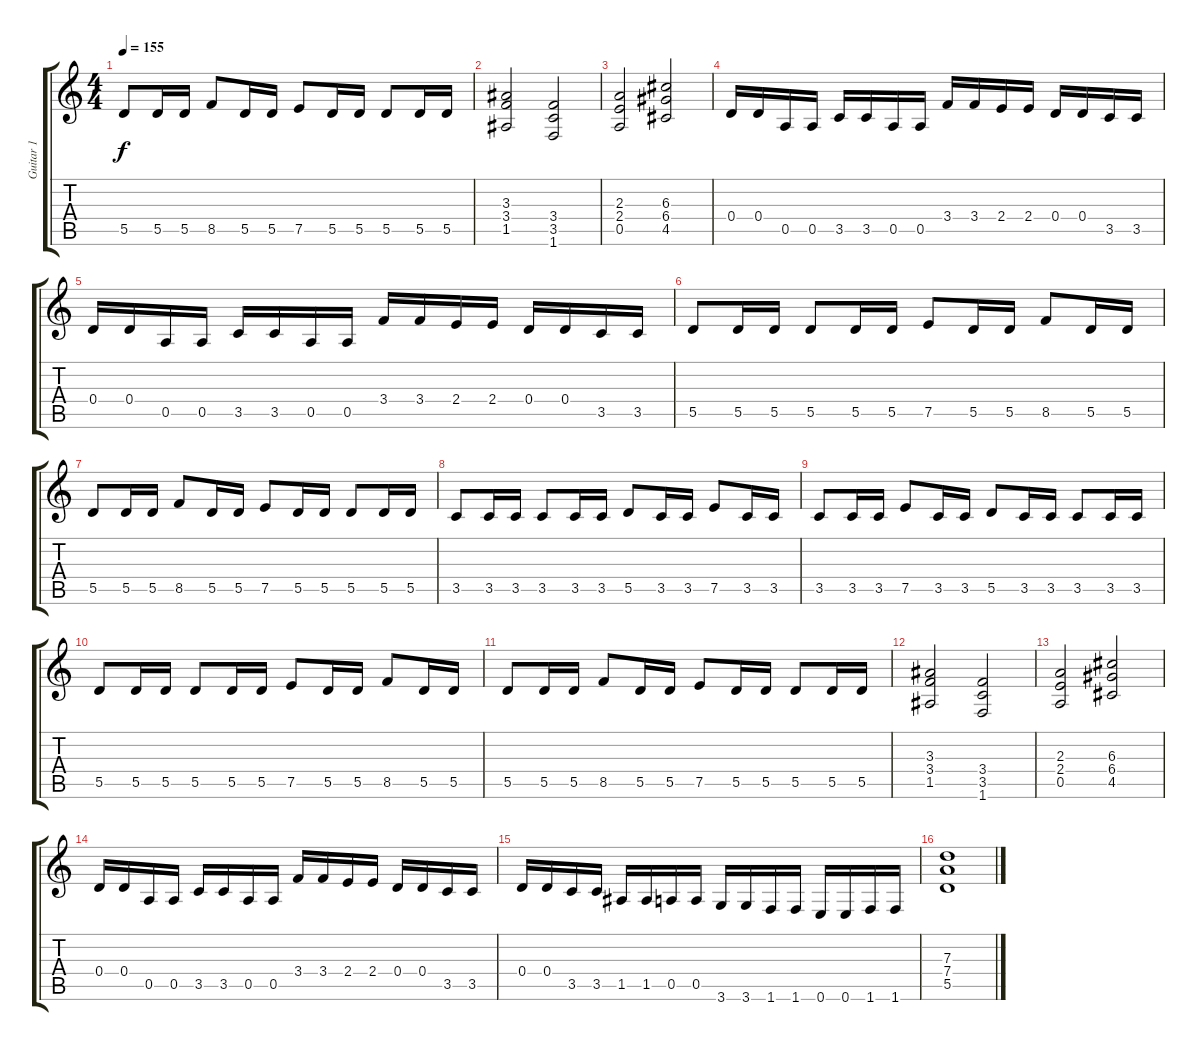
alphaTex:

\track ("Guitar 1" "Guitar 1") {instrument distortionguitar}
\staff {score tabs}
\tuning (E4 B3 G3 D3 A2 E2) {hide}
\ts (4 4)
\tempo 155
\clef g2
\ks c
5.5.8{dy f} 5.5.16 5.5.16 8.5.8 5.5.16 5.5.16 7.5.8 5.5.16 5.5.16 5.5.8 5.5.16 5.5.16 |
(3.3 3.4 1.5).2 (3.4 3.5 1.6).2 |
(2.3 2.4 0.5).2 (6.3 6.4 4.5).2 |
0.4.16 0.4.16 0.5.16 0.5.16 3.5.16 3.5.16 0.5.16 0.5.16 3.4.16 3.4.16 2.4.16 2.4.16 0.4.16 0.4.16 3.5.16 3.5.16 |
0.4.16 0.4.16 0.5.16 0.5.16 3.5.16 3.5.16 0.5.16 0.5.16 3.4.16 3.4.16 2.4.16 2.4.16 0.4.16 0.4.16 3.5.16 3.5.16 |
5.5.8 5.5.16 5.5.16 5.5.8 5.5.16 5.5.16 7.5.8 5.5.16 5.5.16 8.5.8 5.5.16 5.5.16 |
5.5.8 5.5.16 5.5.16 8.5.8 5.5.16 5.5.16 7.5.8 5.5.16 5.5.16 5.5.8 5.5.16 5.5.16 |
3.5.8 3.5.16 3.5.16 3.5.8 3.5.16 3.5.16 5.5.8 3.5.16 3.5.16 7.5.8 3.5.16 3.5.16 |
3.5.8 3.5.16 3.5.16 7.5.8 3.5.16 3.5.16 5.5.8 3.5.16 3.5.16 3.5.8 3.5.16 3.5.16 |
5.5.8 5.5.16 5.5.16 5.5.8 5.5.16 5.5.16 7.5.8 5.5.16 5.5.16 8.5.8 5.5.16 5.5.16 |
5.5.8 5.5.16 5.5.16 8.5.8 5.5.16 5.5.16 7.5.8 5.5.16 5.5.16 5.5.8 5.5.16 5.5.16 |
(3.3 3.4 1.5).2 (3.4 3.5 1.6).2 |
(2.3 2.4 0.5).2 (6.3 6.4 4.5).2 |
0.4.16 0.4.16 0.5.16 0.5.16 3.5.16 3.5.16 0.5.16 0.5.16 3.4.16 3.4.16 2.4.16 2.4.16 0.4.16 0.4.16 3.5.16 3.5.16 |
0.4.16 0.4.16 3.5.16 3.5.16 1.5.16 1.5.16 0.5.16 0.5.16 3.6.16 3.6.16 1.6.16 1.6.16 0.6.16 0.6.16 1.6.16 1.6.16 |
(7.3 7.4 5.5).1
